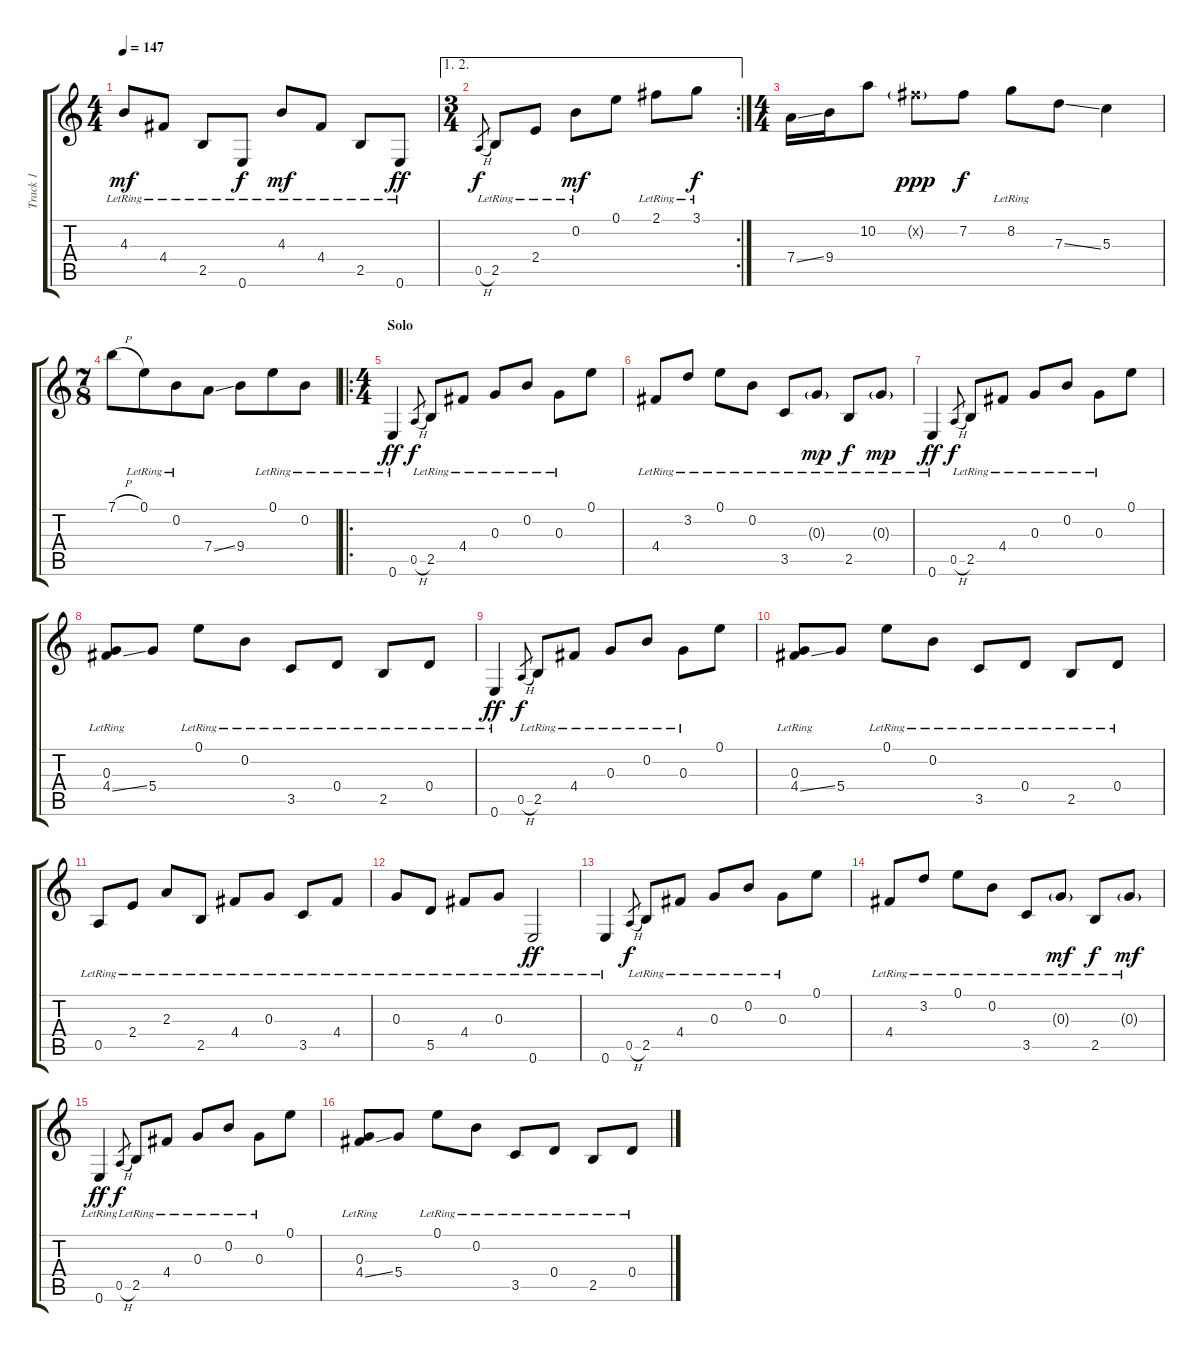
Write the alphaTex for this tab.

\track ("Track 1" "Track 1") {instrument acousticguitarsteel}
\staff {score tabs}
\tuning (E4 B3 G3 D3 A2 E2) {hide}
\ts (4 4)
\tempo 147
\clef g2
\ks c
4.3{lr}.8{dy mf} 4.4{lr}.8 2.5{lr}.8 0.6{lr}.8{dy f} 4.3{lr}.8{dy mf} 4.4{lr}.8 2.5{lr}.8 0.6{lr}.8{dy ff} |
\ae (1 2)
\rc 2
\ts (3 4)
0.5{h}.8{gr dy f} 2.5{lr}.8 2.4{lr}.8 0.2{lr}.8{dy mf} 0.1.8 2.1{lr}.8 3.1{lr}.8{dy f} |
\ts (4 4)
7.4{ss}.16 9.4.16 10.2.8 7.2{g x}.8{dy ppp} 7.2.8{dy f} 8.2{lr}.8 7.3{ss}.8 5.3.4 |
\ts (7 8)
7.1{h}.8 0.1{lr}.8 0.2{lr}.8 7.4{ss}.8 9.4.8 0.1{lr}.8 0.2{lr}.8 |
\ro
\ts (4 4)
\section ("" "Solo")
0.6{lr}.4{dy ff balance 8} 0.5{h}.8{gr dy f} 2.5{lr}.8 4.4{lr}.8 0.3{lr}.8 0.2{lr}.8 0.3{lr}.8 0.1.8 |
4.4{lr}.8 3.2{lr}.8 0.1{lr}.8 0.2{lr}.8 3.5{lr}.8 0.3{g lr}.8{dy mp} 2.5{lr}.8{dy f} 0.3{g lr}.8{dy mp} |
0.6{lr}.4{dy ff} 0.5{h}.8{gr dy f} 2.5{lr}.8 4.4{lr}.8 0.3{lr}.8 0.2{lr}.8 0.3{lr}.8 0.1.8 |
(0.3{lr} 4.4{ss}).8 5.4.8 0.1{lr}.8 0.2{lr}.8 3.5{lr}.8 0.4{lr}.8 2.5{lr}.8 0.4{lr}.8 |
0.6{lr}.4{dy ff} 0.5{h}.8{gr dy f} 2.5{lr}.8 4.4{lr}.8 0.3{lr}.8 0.2{lr}.8 0.3{lr}.8 0.1.8 |
(0.3{lr} 4.4{ss}).8 5.4.8 0.1{lr}.8 0.2{lr}.8 3.5{lr}.8 0.4{lr}.8 2.5{lr}.8 0.4{lr}.8 |
0.5{lr}.8 2.4{lr}.8 2.3{lr}.8 2.5{lr}.8 4.4{lr}.8 0.3{lr}.8 3.5{lr}.8 4.4{lr}.8 |
0.3{lr}.8 5.5{lr}.8 4.4{lr}.8 0.3{lr}.8 0.6{lr}.2{dy ff} |
0.6{lr}.4 0.5{h}.8{gr dy f} 2.5{lr}.8 4.4{lr}.8 0.3{lr}.8 0.2{lr}.8 0.3{lr}.8 0.1.8 |
4.4{lr}.8 3.2{lr}.8 0.1{lr}.8 0.2{lr}.8 3.5{lr}.8 0.3{g lr}.8{dy mf} 2.5{lr}.8{dy f} 0.3{g lr}.8{dy mf} |
0.6{lr}.4{dy ff} 0.5{h}.8{gr dy f} 2.5{lr}.8 4.4{lr}.8 0.3{lr}.8 0.2{lr}.8 0.3{lr}.8 0.1.8 |
(0.3{lr} 4.4{ss}).8 5.4.8 0.1{lr}.8 0.2{lr}.8 3.5{lr}.8 0.4{lr}.8 2.5{lr}.8 0.4{lr}.8
